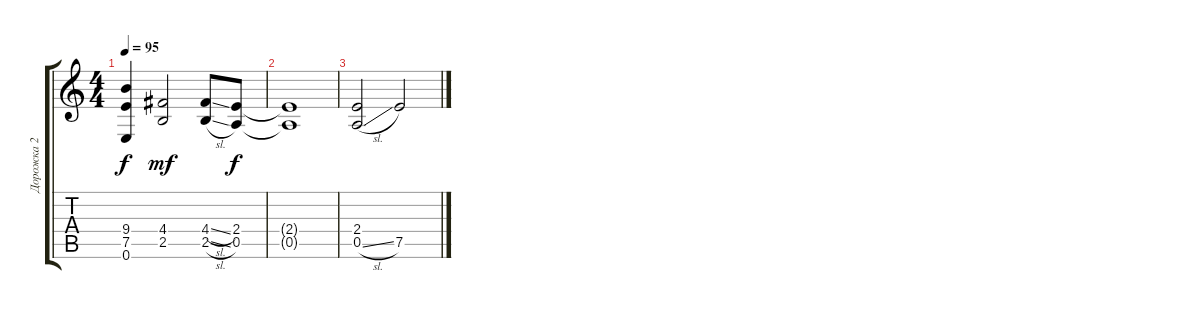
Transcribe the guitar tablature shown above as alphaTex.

\track ("Дорожка 2" "Дорожка 2") {instrument electricguitarclean}
\staff {score tabs}
\tuning (E4 B3 G3 D3 A2 E2) {hide}
\ts (4 4)
\tempo 95
\clef g2
\ks c
(9.4{t} 7.5{t} 0.6).4{dy f} (4.4 2.5).2{dy mf} (4.4{sl} 2.5{sl}).8 (2.4 0.5).8{dy f} |
(2.4{t} 0.5{t}).1 |
(2.4 0.5{sl}).2 7.5.2
